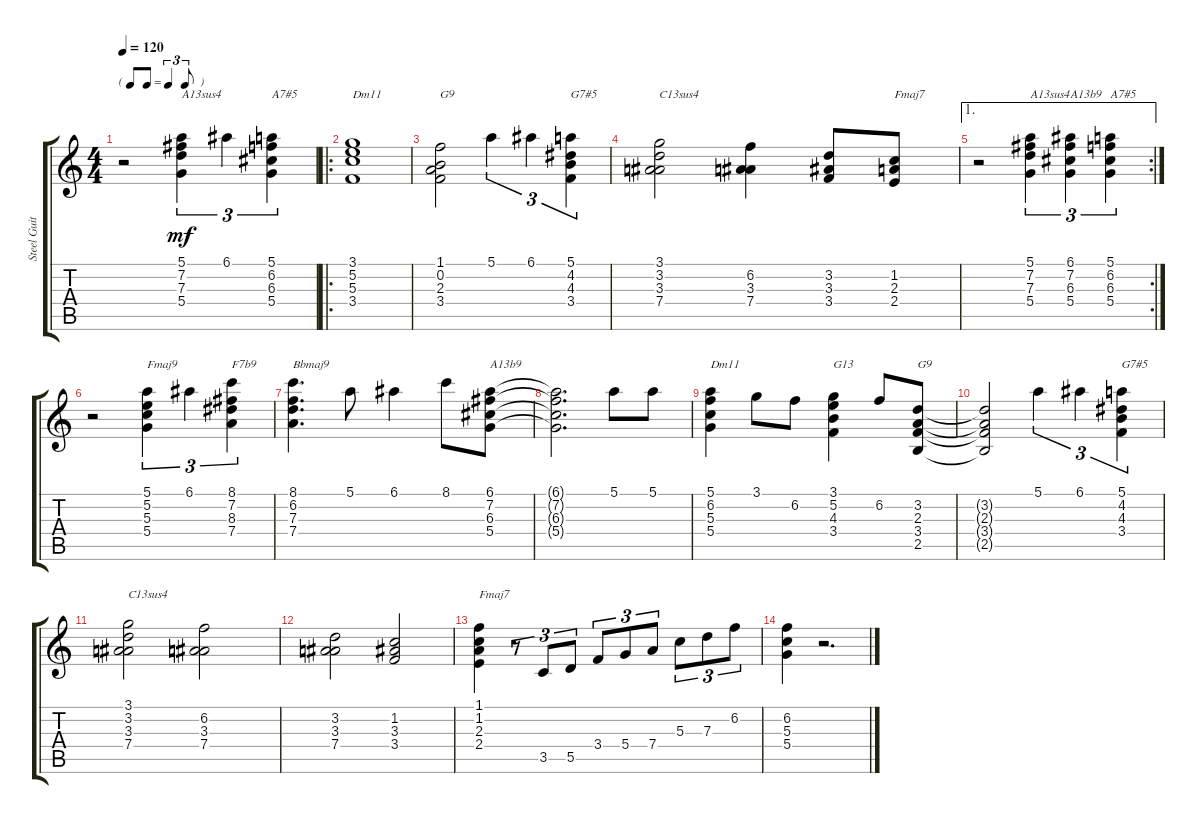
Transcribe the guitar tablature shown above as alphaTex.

\track ("Steel Guitar" "Steel Guit") {instrument acousticguitarsteel}
\staff {score tabs}
\tuning (E4 B3 G3 D3 A2 E2) {hide}
\ts (4 4)
\tf triplet8th
\tempo 120
\clef g2
\ks c
r.2{dy mf instrument acousticguitarsteel} (5.1 7.2 7.3 5.4).4{tu (3 2) txt "A13sus4"} 6.1.4{tu (3 2)} (5.1 6.2 6.3 5.4).4{tu (3 2) txt "A7#5"} |
\ro
(3.1 5.2 5.3 3.4).1{txt "Dm11"} |
(1.1 0.2 2.3 3.4).2{txt "G9"} 5.1.4{tu (3 2)} 6.1.4{tu (3 2)} (5.1 4.2 4.3 3.4).4{tu (3 2) txt "G7#5"} |
(3.1 3.2 3.3 7.4).2{txt "C13sus4"} (6.2 3.3 7.4).4 (3.2 3.3 3.4).8 (1.2 2.3 2.4).8{txt "Fmaj7"} |
\ae 1
\rc 2
r.2 (5.1 7.2 7.3 5.4).4{tu (3 2) txt "A13sus4"} (6.1 7.2 6.3 5.4).4{tu (3 2) txt "A13b9"} (5.1 6.2 6.3 5.4).4{tu (3 2) txt "A7#5"} |
r.2 (5.1 5.2 5.3 5.4).4{tu (3 2) txt "Fmaj9"} 6.1.4{tu (3 2)} (8.1 7.2 8.3 7.4).4{tu (3 2) txt "F7b9"} |
(8.1 6.2 7.3 7.4).4{d txt "Bbmaj9"} 5.1.8 6.1.4 8.1.8 (6.1 7.2 6.3 5.4).8{txt "A13b9"} |
(6.1{t} 7.2{t} 6.3{t} 5.4{t}).2{d} 5.1.8 5.1.8 |
(5.1 6.2 5.3 5.4).4{txt "Dm11"} 3.1.8 6.2.8 (3.1 5.2 4.3 3.4).4{txt "G13"} 6.2.8 (3.2 2.3 3.4 2.5).8{txt "G9"} |
(3.2{t} 2.3{t} 3.4{t} 2.5{t}).2 5.1.4{tu (3 2)} 6.1.4{tu (3 2)} (5.1 4.2 4.3 3.4).4{tu (3 2) txt "G7#5"} |
(3.1 3.2 3.3 7.4).2{txt "C13sus4"} (6.2 3.3 7.4).2 |
(3.2 3.3 7.4).2 (1.2 3.3 3.4).2 |
(1.1 1.2 2.3 2.4).4{txt "Fmaj7"} r.8{tu (3 2)} 3.5.8{tu (3 2)} 5.5.8{tu (3 2)} 3.4.8{tu (3 2)} 5.4.8{tu (3 2)} 7.4.8{tu (3 2)} 5.3.8{tu (3 2)} 7.3.8{tu (3 2)} 6.2.8{tu (3 2)} |
(6.2 5.3 5.4).4 r.2{d}
